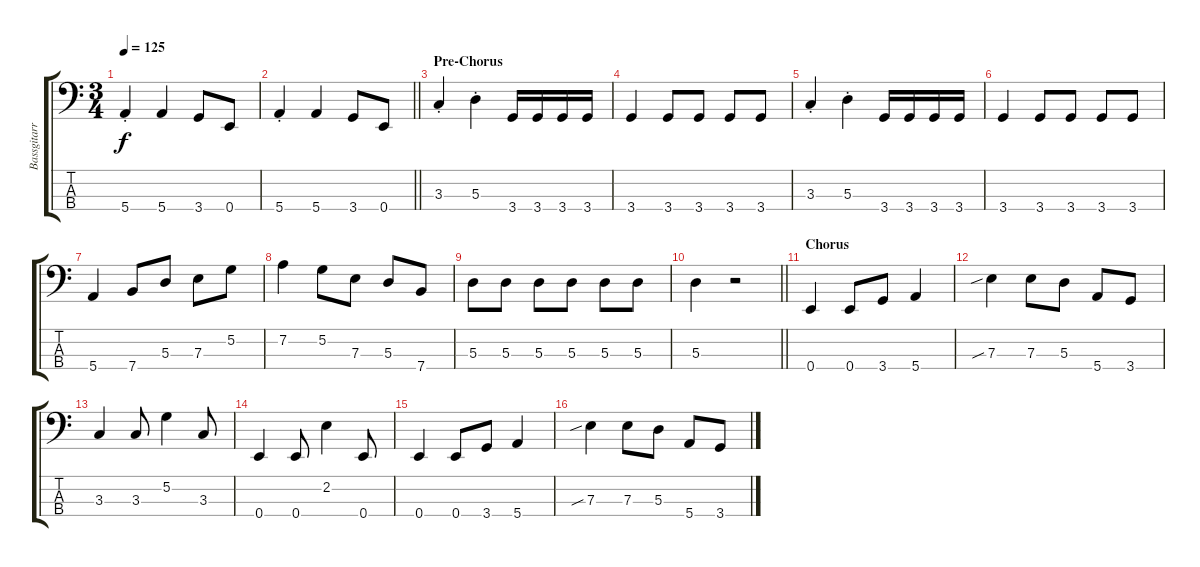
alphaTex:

\track ("Bassgitarren" "Bassgitarr") {instrument electricbassfinger}
\staff {score tabs}
\tuning (G2 D2 A1 E1) {hide}
\ts (3 4)
\tempo 125
\clef f4
\ks c
5.4{st}.4{dy f} 5.4.4 3.4.8 0.4.8 |
\barLineRight lightlight
5.4{st}.4 5.4.4 3.4.8 0.4.8 |
\section ("" "Pre-Chorus")
3.3{st}.4 5.3{st}.4 3.4.16 3.4.16 3.4.16 3.4.16 |
3.4.4 3.4.8 3.4.8 3.4.8 3.4.8 |
3.3{st}.4 5.3{st}.4 3.4.16 3.4.16 3.4.16 3.4.16 |
3.4.4 3.4.8 3.4.8 3.4.8 3.4.8 |
5.4.4 7.4.8 5.3.8 7.3.8 5.2.8 |
7.2.4 5.2.8 7.3.8 5.3.8 7.4.8 |
5.3.8 5.3.8 5.3.8 5.3.8 5.3.8 5.3.8 |
\barLineRight lightlight
5.3.4 r.2 |
\section ("" "Chorus")
0.4.4 0.4.8 3.4.8 5.4.4 |
7.3{sib}.4 7.3.8 5.3.8 5.4.8 3.4.8 |
3.3.4 3.3.8 5.2.4 3.3.8 |
0.4.4 0.4.8 2.2.4 0.4.8 |
0.4.4 0.4.8 3.4.8 5.4.4 |
7.3{sib}.4 7.3.8 5.3.8 5.4.8 3.4.8
